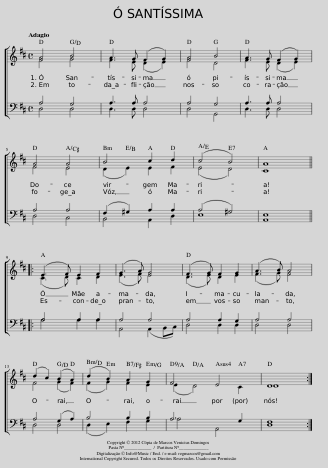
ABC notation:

X:1
%%score [ ( 1 2 ) ( 3 4 ) ]
L:1/8
Q:1/4=71
M:4/4
I:linebreak $
K:D
V:1 treble
V:2 treble
V:3 bass
V:4 bass
V:1
 A4 B4 | A3 G (F2 G2) | A4 B4 | A3 G (F2 G2) |$ A4 A4 | %5
 B4 c2 d2 | (c4 B4) | A8 |:$ (E3 F) E2 F2 | (G3 A) G4 | %10
 (F3 G) F2 G2 | (A3 B) A4 |$ (d2 c2) (B2 A2) | (d2 B2) A2 G2 | F4 E4 | %15
 D8 :| %16
V:2
 F4 G4 | F3 E (D2 E2) | F4 D4 | F3 E (D2 E2) |$ F4 E4 | %5
 (D2 E2) E2 F2 | (E4 D4) | C8 |:$ (C3 D) C2 D2 | (E3 F) E4 | %10
 (D3 E) D2 E2 | (F3 G) F4 |$ F4 (G2 F2) | (F2 G2) F2 E2 | (E2 D4) C2 | %15
 D8 :| %16
V:3
 A,4 G,4 | A,3 A, A,4 | A,4 G,4 | A,3 A, A,4 |$ A,4 A,4 | %5
 (F,2 ^G,2) A,2 A,2 | (A,4 ^G,4) | E,8 |:$ A,4 A,2 A,2 | A,4 A,4 | %10
 A,4 A,2 G,2 | A,4 A,4 |$ A,4 (G,2 A,2) | B,4 B,2 B,2 | A,6 G,2 | %15
 [D,F,]8 :| %16
V:4
 D,4 D,4 | D,3 D, D,4 | D,4 G,,4 | D,3 D, D,4 |$ D,4 C,4 | %5
 B,,4 A,,2 D,2 | E,8 | A,,8 |:$ A,4 A,2 A,2 | A,,4 (A,,2 B,,C,) | %10
 D,4 D,2 D,2 | D,4 D,4 |$ D,4 D,4 | (D,2 E,2) F,2 G,2 | A,4 A,,4 | %15
 x8 :| %16
